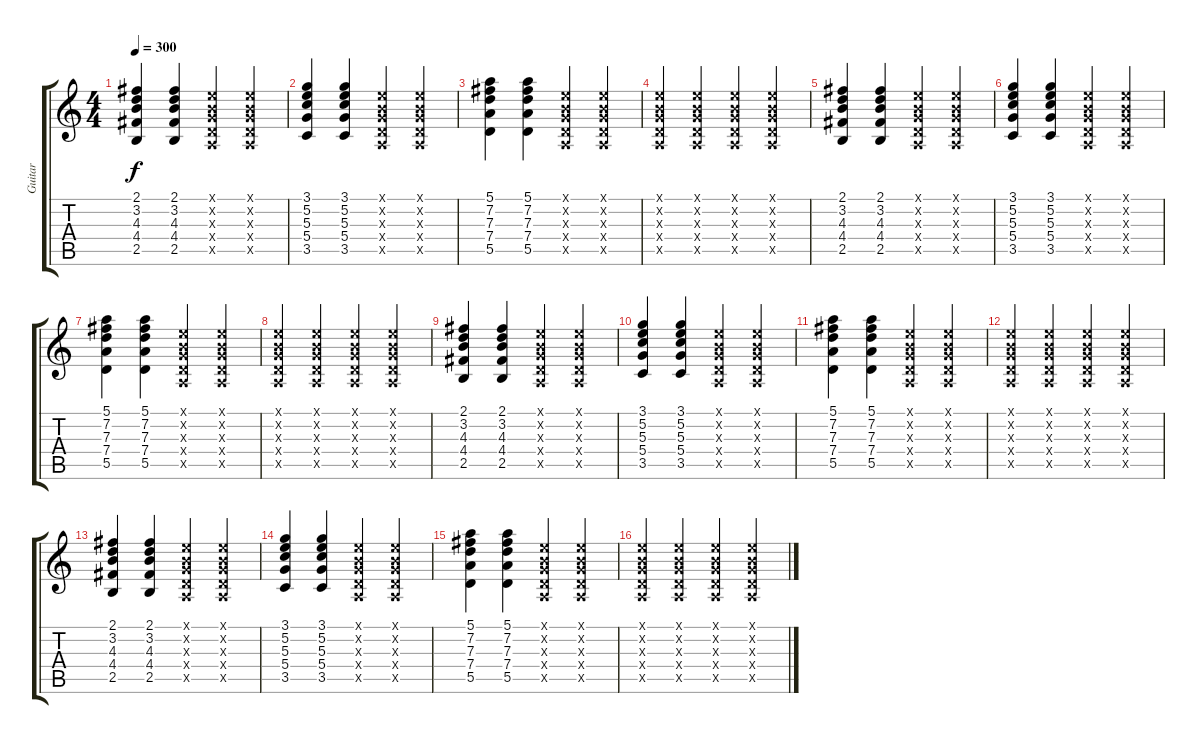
\track ("Guitar" "Guitar") {instrument overdrivenguitar}
\staff {score tabs}
\tuning (E4 B3 G3 D3 A2 E2) {hide}
\ts (4 4)
\tempo 300
\clef g2
\ks c
(2.1 3.2 4.3 4.4 2.5).4{dy f instrument overdrivenguitar} (2.1 3.2 4.3 4.4 2.5).4 (0.1{x} 0.2{x} 0.3{x} 0.4{x} 0.5{x}).4 (0.1{x} 0.2{x} 0.3{x} 0.4{x} 0.5{x}).4 |
(3.1 5.2 5.3 5.4 3.5).4 (3.1 5.2 5.3 5.4 3.5).4 (0.1{x} 0.2{x} 0.3{x} 0.4{x} 0.5{x}).4 (0.1{x} 0.2{x} 0.3{x} 0.4{x} 0.5{x}).4 |
(5.1 7.2 7.3 7.4 5.5).4 (5.1 7.2 7.3 7.4 5.5).4 (0.1{x} 0.2{x} 0.3{x} 0.4{x} 0.5{x}).4 (0.1{x} 0.2{x} 0.3{x} 0.4{x} 0.5{x}).4 |
(0.1{x} 0.2{x} 0.3{x} 0.4{x} 0.5{x}).4 (0.1{x} 0.2{x} 0.3{x} 0.4{x} 0.5{x}).4 (0.1{x} 0.2{x} 0.3{x} 0.4{x} 0.5{x}).4 (0.1{x} 0.2{x} 0.3{x} 0.4{x} 0.5{x}).4 |
(2.1 3.2 4.3 4.4 2.5).4 (2.1 3.2 4.3 4.4 2.5).4 (0.1{x} 0.2{x} 0.3{x} 0.4{x} 0.5{x}).4 (0.1{x} 0.2{x} 0.3{x} 0.4{x} 0.5{x}).4 |
(3.1 5.2 5.3 5.4 3.5).4 (3.1 5.2 5.3 5.4 3.5).4 (0.1{x} 0.2{x} 0.3{x} 0.4{x} 0.5{x}).4 (0.1{x} 0.2{x} 0.3{x} 0.4{x} 0.5{x}).4 |
(5.1 7.2 7.3 7.4 5.5).4 (5.1 7.2 7.3 7.4 5.5).4 (0.1{x} 0.2{x} 0.3{x} 0.4{x} 0.5{x}).4 (0.1{x} 0.2{x} 0.3{x} 0.4{x} 0.5{x}).4 |
(0.1{x} 0.2{x} 0.3{x} 0.4{x} 0.5{x}).4 (0.1{x} 0.2{x} 0.3{x} 0.4{x} 0.5{x}).4 (0.1{x} 0.2{x} 0.3{x} 0.4{x} 0.5{x}).4 (0.1{x} 0.2{x} 0.3{x} 0.4{x} 0.5{x}).4 |
(2.1 3.2 4.3 4.4 2.5).4 (2.1 3.2 4.3 4.4 2.5).4 (0.1{x} 0.2{x} 0.3{x} 0.4{x} 0.5{x}).4 (0.1{x} 0.2{x} 0.3{x} 0.4{x} 0.5{x}).4 |
(3.1 5.2 5.3 5.4 3.5).4 (3.1 5.2 5.3 5.4 3.5).4 (0.1{x} 0.2{x} 0.3{x} 0.4{x} 0.5{x}).4 (0.1{x} 0.2{x} 0.3{x} 0.4{x} 0.5{x}).4 |
(5.1 7.2 7.3 7.4 5.5).4 (5.1 7.2 7.3 7.4 5.5).4 (0.1{x} 0.2{x} 0.3{x} 0.4{x} 0.5{x}).4 (0.1{x} 0.2{x} 0.3{x} 0.4{x} 0.5{x}).4 |
(0.1{x} 0.2{x} 0.3{x} 0.4{x} 0.5{x}).4 (0.1{x} 0.2{x} 0.3{x} 0.4{x} 0.5{x}).4 (0.1{x} 0.2{x} 0.3{x} 0.4{x} 0.5{x}).4 (0.1{x} 0.2{x} 0.3{x} 0.4{x} 0.5{x}).4 |
(2.1 3.2 4.3 4.4 2.5).4 (2.1 3.2 4.3 4.4 2.5).4 (0.1{x} 0.2{x} 0.3{x} 0.4{x} 0.5{x}).4 (0.1{x} 0.2{x} 0.3{x} 0.4{x} 0.5{x}).4 |
(3.1 5.2 5.3 5.4 3.5).4 (3.1 5.2 5.3 5.4 3.5).4 (0.1{x} 0.2{x} 0.3{x} 0.4{x} 0.5{x}).4 (0.1{x} 0.2{x} 0.3{x} 0.4{x} 0.5{x}).4 |
(5.1 7.2 7.3 7.4 5.5).4 (5.1 7.2 7.3 7.4 5.5).4 (0.1{x} 0.2{x} 0.3{x} 0.4{x} 0.5{x}).4 (0.1{x} 0.2{x} 0.3{x} 0.4{x} 0.5{x}).4 |
(0.1{x} 0.2{x} 0.3{x} 0.4{x} 0.5{x}).4 (0.1{x} 0.2{x} 0.3{x} 0.4{x} 0.5{x}).4 (0.1{x} 0.2{x} 0.3{x} 0.4{x} 0.5{x}).4 (0.1{x} 0.2{x} 0.3{x} 0.4{x} 0.5{x}).4
